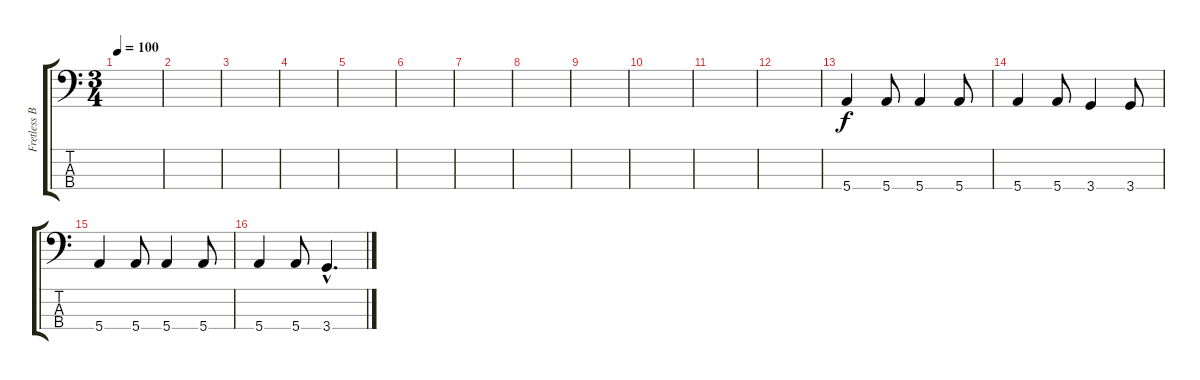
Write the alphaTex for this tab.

\track ("Fretless Bass" "Fretless B") {instrument fretlessbass}
\staff {score tabs}
\tuning (G2 D2 A1 E1) {hide}
\ts (3 4)
\tempo 100
\clef f4
\ks c
|
|
|
|
|
|
|
|
|
|
|
|
5.4.4 5.4.8 5.4.4 5.4.8 |
5.4.4 5.4.8 3.4.4 3.4.8 |
5.4.4 5.4.8 5.4.4 5.4.8 |
5.4.4 5.4.8 3.4{hac}.4{d}
